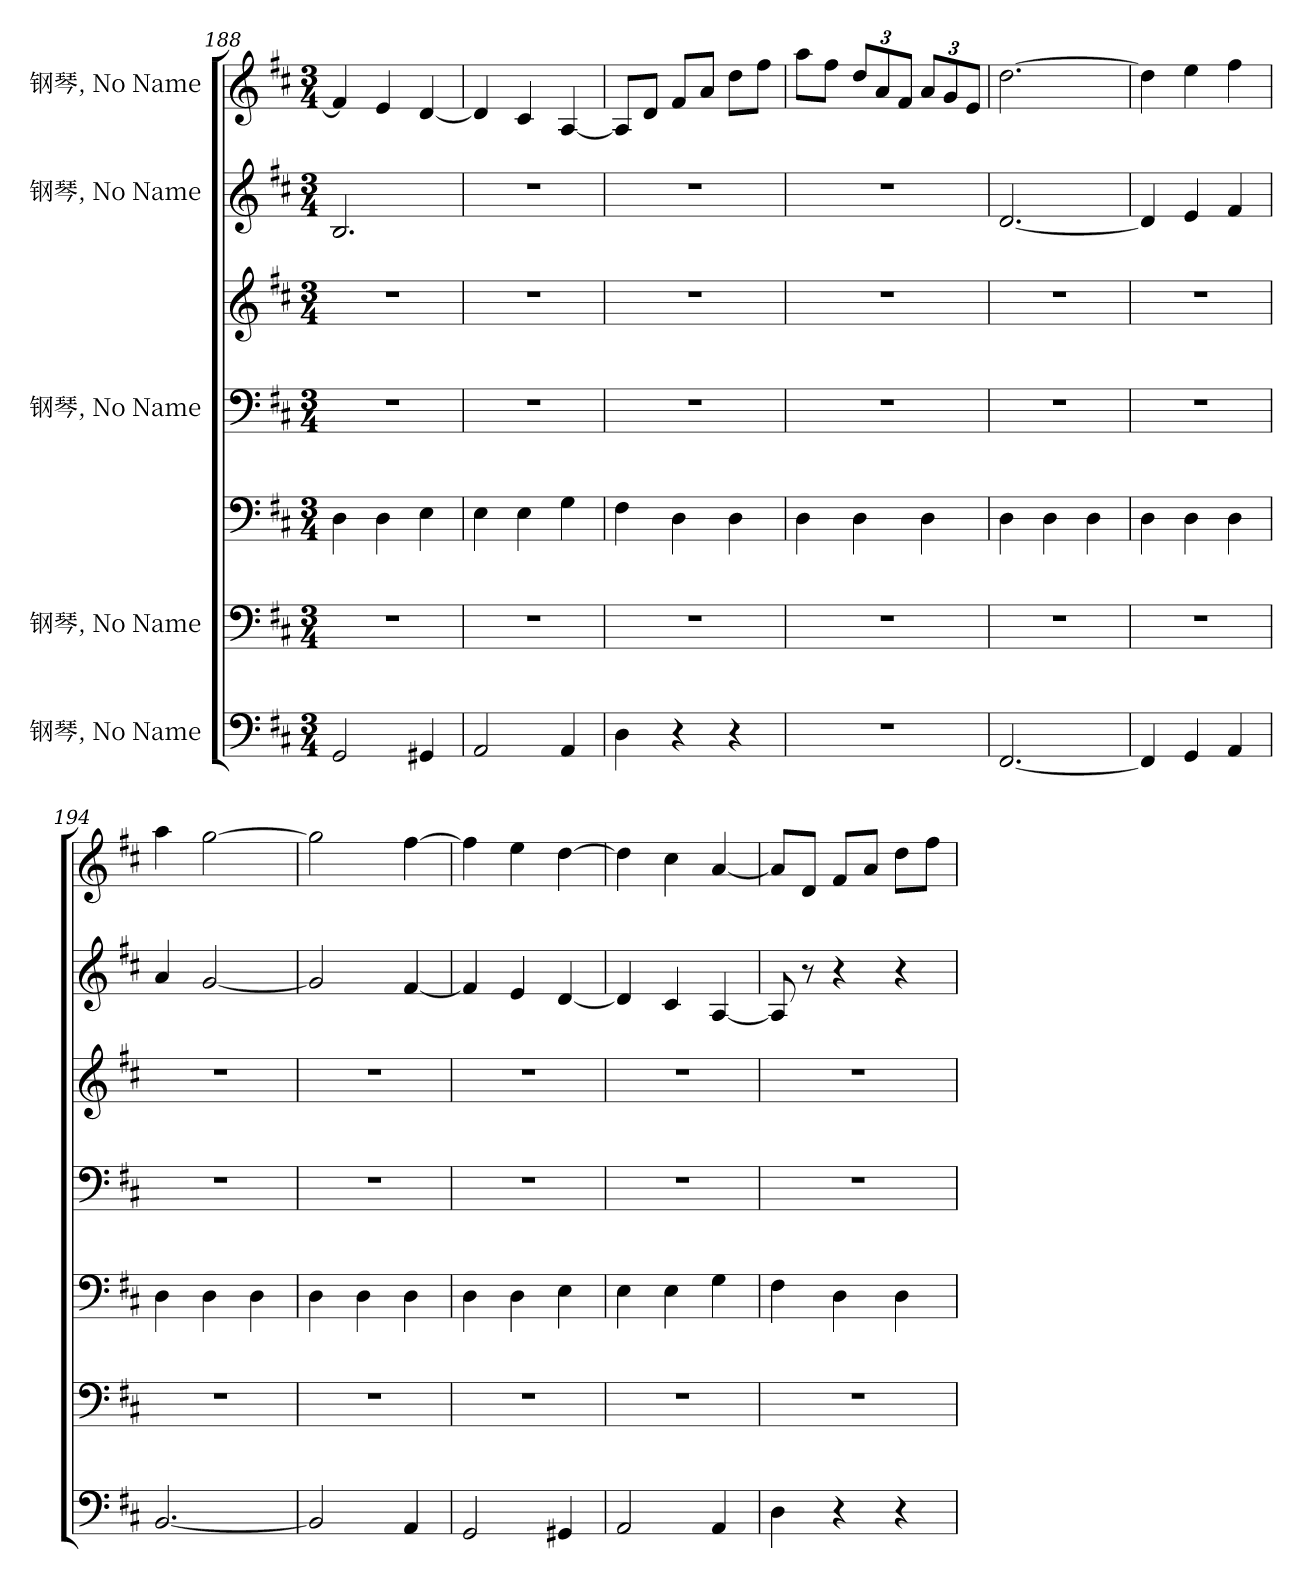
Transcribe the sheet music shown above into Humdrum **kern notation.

**kern	**kern	**kern	**kern	**kern	**kern	**kern
*part5	*part4	*part4	*part3	*part3	*part2	*part1
*staff7	*staff6	*staff5	*staff4	*staff3	*staff2	*staff1
*I"钢琴, No Name	*I"钢琴, No Name	*	*I"钢琴, No Name	*	*I"钢琴, No Name	*I"钢琴, No Name
*clefF4	*clefF4	*clefF4	*clefF4	*clefG2	*clefG2	*clefG2
*k[f#c#]	*k[f#c#]	*k[f#c#]	*k[f#c#]	*k[f#c#]	*k[f#c#]	*k[f#c#]
*M3/4	*M3/4	*M3/4	*M3/4	*M3/4	*M3/4	*M3/4
=188	=188	=188	=188	=188	=188	=188
2GG/	2.r	4D\	2.r	2.r	2.B/	4f#/]
.	.	4D\	.	.	.	4e/
4GG#X/	.	4E\	.	.	.	[4d/
=189	=189	=189	=189	=189	=189	=189
2AA/	2.r	4E\	2.r	2.r	2.r	4d/]
.	.	4E\	.	.	.	4c#/
4AA/	.	4G\	.	.	.	[4A/
!!LO:PB:g=z
=190	=190	=190	=190	=190	=190	=190
4D\	2.r	4F#\	2.r	2.r	2.r	8A/L]
.	.	.	.	.	.	8d/J
4r	.	4D\	.	.	.	8f#/L
.	.	.	.	.	.	8a/J
4r	.	4D\	.	.	.	8dd\L
.	.	.	.	.	.	8ff#\J
=191	=191	=191	=191	=191	=191	=191
2.r	2.r	4D\	2.r	2.r	2.r	8aa\L
.	.	.	.	.	.	8ff#\J
*	*	*	*	*	*	*Xbrackettup
.	.	4D\	.	.	.	12dd/L
.	.	.	.	.	.	12a/
.	.	.	.	.	.	12f#/J
.	.	4D\	.	.	.	12a/L
.	.	.	.	.	.	12g/
.	.	.	.	.	.	12e/J
=192	=192	=192	=192	=192	=192	=192
*	*	*	*	*	*	*MM199
[2.FF#/	2.r	4D\	2.r	2.r	[2.d/	[2.dd\
.	.	4D\	.	.	.	.
.	.	4D\	.	.	.	.
=193	=193	=193	=193	=193	=193	=193
4FF#/]	2.r	4D\	2.r	2.r	4d/]	4dd\]
4GG/	.	4D\	.	.	4e/	4ee\
4AA/	.	4D\	.	.	4f#/	4ff#\
=194	=194	=194	=194	=194	=194	=194
[2.BB/	2.r	4D\	2.r	2.r	4a/	4aa\
.	.	4D\	.	.	[2g/	[2gg\
.	.	4D\	.	.	.	.
=195	=195	=195	=195	=195	=195	=195
2BB/]	2.r	4D\	2.r	2.r	2g/]	2gg\]
.	.	4D\	.	.	.	.
4AA/	.	4D\	.	.	[4f#/	[4ff#\
=196	=196	=196	=196	=196	=196	=196
2GG/	2.r	4D\	2.r	2.r	4f#/]	4ff#\]
.	.	4D\	.	.	4e/	4ee\
4GG#X/	.	4E\	.	.	[4d/	[4dd\
=197	=197	=197	=197	=197	=197	=197
2AA/	2.r	4E\	2.r	2.r	4d/]	4dd\]
.	.	4E\	.	.	4c#/	4cc#\
4AA/	.	4G\	.	.	[4A/	[4a/
!!LO:PB:g=z
=198	=198	=198	=198	=198	=198	=198
4D\	2.r	4F#\	2.r	2.r	8A/]	8a/L]
.	.	.	.	.	8r	8d/J
4r	.	4D\	.	.	4r	8f#/L
.	.	.	.	.	.	8a/J
4r	.	4D\	.	.	4r	8dd\L
.	.	.	.	.	.	8ff#\J
=	=	=	=	=	=	=
*-	*-	*-	*-	*-	*-	*-
